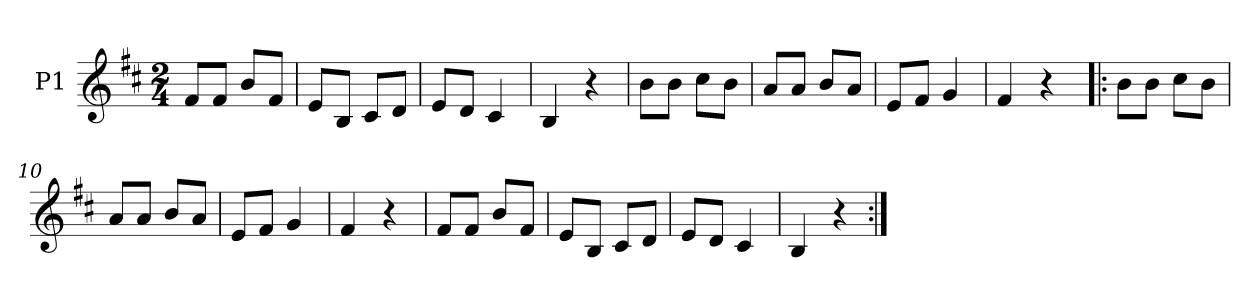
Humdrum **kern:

**kern
*part1
*staff1
*I"P1
*clefG2
*k[f#c#]
*D:
*M2/4
*MM100
=1
8f#/L
8f#/J
8b/L
8f#/J
=2
8e/L
8B/J
8c#/L
8d/J
=3
8e/L
8d/J
4c#/
=4
4B/
4r
=5
8b\L
8b\J
8cc#\L
8b\J
=6
8a/L
8a/J
8b/L
8a/J
=7
8e/L
8f#/J
4g/
=8
4f#/
4r
!!LO:LB:g=z
=9!|:
8b\L
8b\J
8cc#\L
8b\J
=10
8a/L
8a/J
8b/L
8a/J
=11
8e/L
8f#/J
4g/
=12
4f#/
4r
=13
8f#/L
8f#/J
8b/L
8f#/J
=14
8e/L
8B/J
8c#/L
8d/J
=15
8e/L
8d/J
4c#/
=16
*^
4B/	4ryy
4r	4ryy
*v	*v
=:|!
*-
